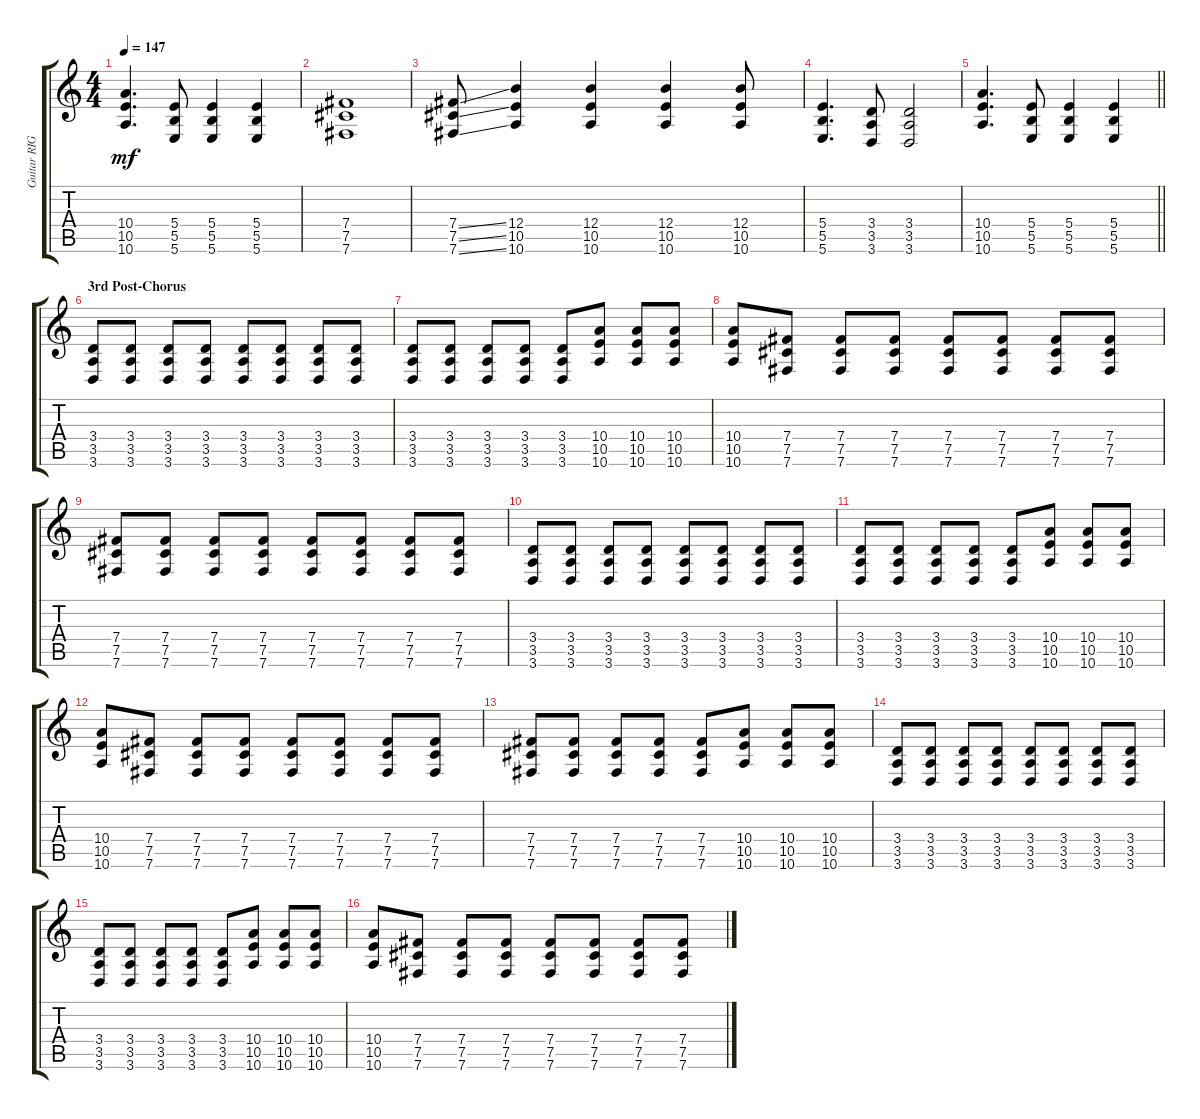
\track ("Guitar RIGHT" "Guitar RIG") {instrument distortionguitar}
\staff {score tabs}
\tuning (Db4 Ab3 E3 B2 Gb2 B1) {hide}
\ts (4 4)
\tempo 147
\clef g2
\ks c
(10.4 10.5 10.6).4{d dy mf} (5.4 5.5 5.6).8 (5.4 5.5 5.6).4 (5.4 5.5 5.6).4 |
(7.4 7.5 7.6).1 |
(7.4{ss} 7.5{ss} 7.6{ss}).8 (12.4 10.5 10.6).4 (12.4 10.5 10.6).4 (12.4 10.5 10.6).4 (12.4 10.5 10.6).8 |
(5.4 5.5 5.6).4{d} (3.4 3.5 3.6).8 (3.4 3.5 3.6).2 |
\barLineRight lightlight
(10.4 10.5 10.6).4{d} (5.4 5.5 5.6).8 (5.4 5.5 5.6).4 (5.4 5.5 5.6).4 |
\section ("" "3rd Post-Chorus")
(3.4 3.5 3.6).8 (3.4 3.5 3.6).8 (3.4 3.5 3.6).8 (3.4 3.5 3.6).8 (3.4 3.5 3.6).8 (3.4 3.5 3.6).8 (3.4 3.5 3.6).8 (3.4 3.5 3.6).8 |
(3.4 3.5 3.6).8 (3.4 3.5 3.6).8 (3.4 3.5 3.6).8 (3.4 3.5 3.6).8 (3.4 3.5 3.6).8 (10.4 10.5 10.6).8 (10.4 10.5 10.6).8 (10.4 10.5 10.6).8 |
(10.4 10.5 10.6).8 (7.4 7.5 7.6).8 (7.4 7.5 7.6).8 (7.4 7.5 7.6).8 (7.4 7.5 7.6).8 (7.4 7.5 7.6).8 (7.4 7.5 7.6).8 (7.4 7.5 7.6).8 |
(7.4 7.5 7.6).8 (7.4 7.5 7.6).8 (7.4 7.5 7.6).8 (7.4 7.5 7.6).8 (7.4 7.5 7.6).8 (7.4 7.5 7.6).8 (7.4 7.5 7.6).8 (7.4 7.5 7.6).8 |
(3.4 3.5 3.6).8 (3.4 3.5 3.6).8 (3.4 3.5 3.6).8 (3.4 3.5 3.6).8 (3.4 3.5 3.6).8 (3.4 3.5 3.6).8 (3.4 3.5 3.6).8 (3.4 3.5 3.6).8 |
(3.4 3.5 3.6).8 (3.4 3.5 3.6).8 (3.4 3.5 3.6).8 (3.4 3.5 3.6).8 (3.4 3.5 3.6).8 (10.4 10.5 10.6).8 (10.4 10.5 10.6).8 (10.4 10.5 10.6).8 |
(10.4 10.5 10.6).8 (7.4 7.5 7.6).8 (7.4 7.5 7.6).8 (7.4 7.5 7.6).8 (7.4 7.5 7.6).8 (7.4 7.5 7.6).8 (7.4 7.5 7.6).8 (7.4 7.5 7.6).8 |
(7.4 7.5 7.6).8 (7.4 7.5 7.6).8 (7.4 7.5 7.6).8 (7.4 7.5 7.6).8 (7.4 7.5 7.6).8 (10.4 10.5 10.6).8 (10.4 10.5 10.6).8 (10.4 10.5 10.6).8 |
(3.4 3.5 3.6).8 (3.4 3.5 3.6).8 (3.4 3.5 3.6).8 (3.4 3.5 3.6).8 (3.4 3.5 3.6).8 (3.4 3.5 3.6).8 (3.4 3.5 3.6).8 (3.4 3.5 3.6).8 |
(3.4 3.5 3.6).8 (3.4 3.5 3.6).8 (3.4 3.5 3.6).8 (3.4 3.5 3.6).8 (3.4 3.5 3.6).8 (10.4 10.5 10.6).8 (10.4 10.5 10.6).8 (10.4 10.5 10.6).8 |
(10.4 10.5 10.6).8 (7.4 7.5 7.6).8 (7.4 7.5 7.6).8 (7.4 7.5 7.6).8 (7.4 7.5 7.6).8 (7.4 7.5 7.6).8 (7.4 7.5 7.6).8 (7.4 7.5 7.6).8
